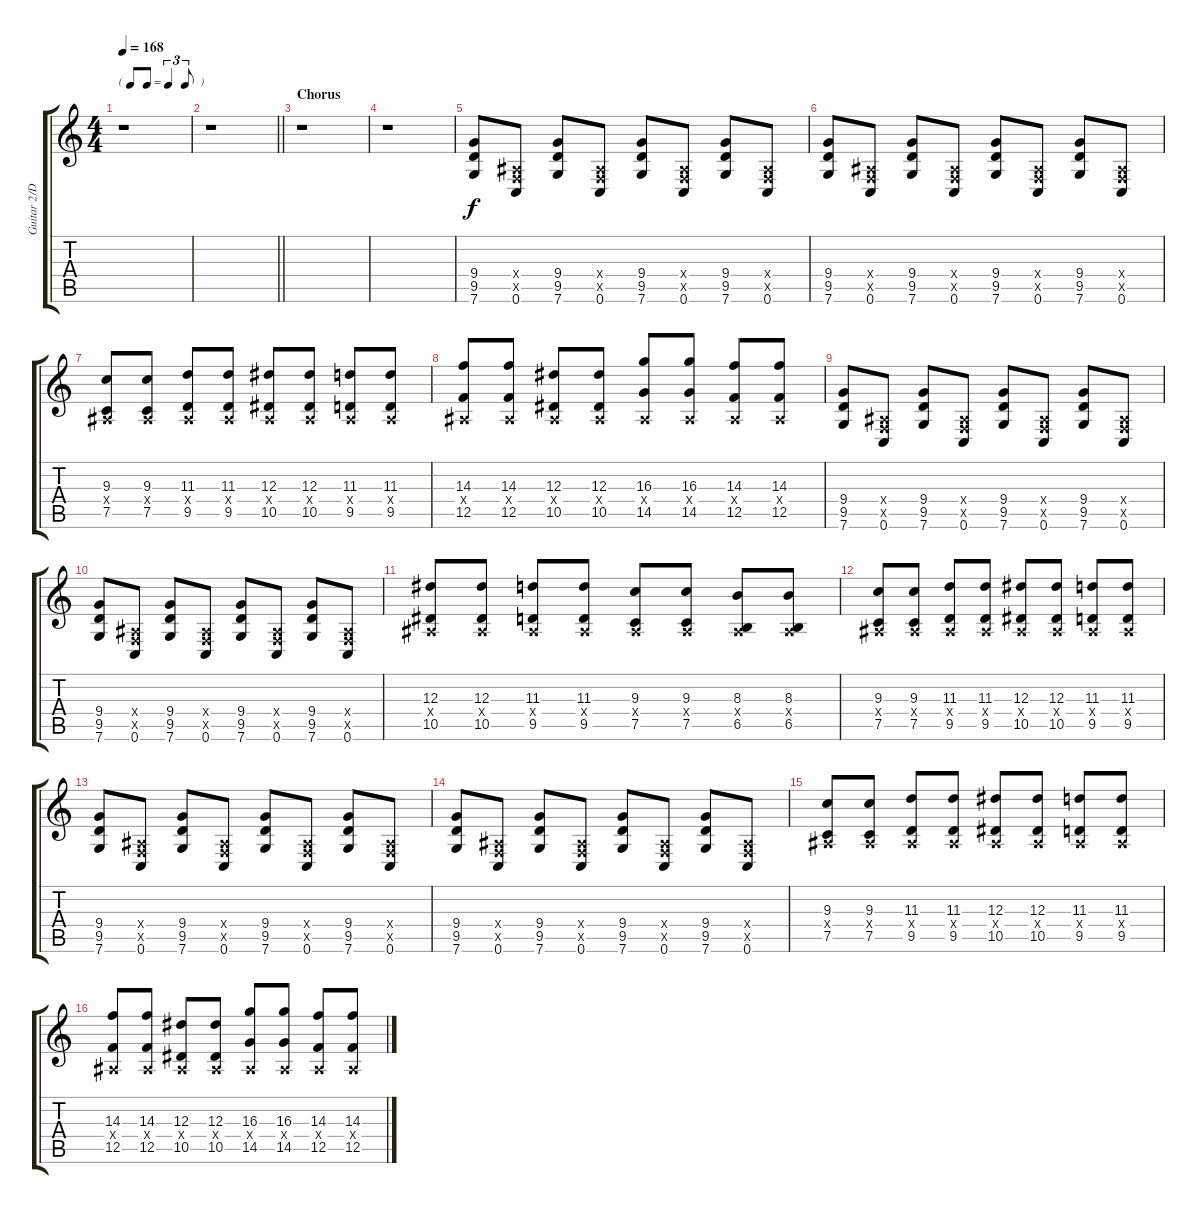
\track ("Guitar 2/Drone Vocals/Brass" "Guitar 2/D") {instrument distortionguitar bank 255}
\staff {score tabs}
\tuning (C4 G3 Eb3 Bb2 F2 C2) {hide}
\ts (4 4)
\tf triplet8th
\tempo 168
\clef g2
\ks c
r.1{dy f} |
\barLineRight lightlight
r.1 |
\section ("" "Chorus")
r.1 |
r.1 |
(9.4 9.5 7.6).8 (0.4{x} 0.5{x} 0.6).8 (9.4 9.5 7.6).8 (0.4{x} 0.5{x} 0.6).8 (9.4 9.5 7.6).8 (0.4{x} 0.5{x} 0.6).8 (9.4 9.5 7.6).8 (0.4{x} 0.5{x} 0.6).8 |
(9.4 9.5 7.6).8 (0.4{x} 0.5{x} 0.6).8 (9.4 9.5 7.6).8 (0.4{x} 0.5{x} 0.6).8 (9.4 9.5 7.6).8 (0.4{x} 0.5{x} 0.6).8 (9.4 9.5 7.6).8 (0.4{x} 0.5{x} 0.6).8 |
(9.3 0.4{x} 7.5).8 (9.3 0.4{x} 7.5).8 (11.3 0.4{x} 9.5).8 (11.3 0.4{x} 9.5).8 (12.3 0.4{x} 10.5).8 (12.3 0.4{x} 10.5).8 (11.3 0.4{x} 9.5).8 (11.3 0.4{x} 9.5).8 |
(14.3 0.4{x} 12.5).8 (14.3 0.4{x} 12.5).8 (12.3 0.4{x} 10.5).8 (12.3 0.4{x} 10.5).8 (16.3 0.4{x} 14.5).8 (16.3 0.4{x} 14.5).8 (14.3 0.4{x} 12.5).8 (14.3 0.4{x} 12.5).8 |
(9.4 9.5 7.6).8 (0.4{x} 0.5{x} 0.6).8 (9.4 9.5 7.6).8 (0.4{x} 0.5{x} 0.6).8 (9.4 9.5 7.6).8 (0.4{x} 0.5{x} 0.6).8 (9.4 9.5 7.6).8 (0.4{x} 0.5{x} 0.6).8 |
(9.4 9.5 7.6).8 (0.4{x} 0.5{x} 0.6).8 (9.4 9.5 7.6).8 (0.4{x} 0.5{x} 0.6).8 (9.4 9.5 7.6).8 (0.4{x} 0.5{x} 0.6).8 (9.4 9.5 7.6).8 (0.4{x} 0.5{x} 0.6).8 |
(12.3 0.4{x} 10.5).8 (12.3 0.4{x} 10.5).8 (11.3 0.4{x} 9.5).8 (11.3 0.4{x} 9.5).8 (9.3 0.4{x} 7.5).8 (9.3 0.4{x} 7.5).8 (8.3 0.4{x} 6.5).8 (8.3 0.4{x} 6.5).8 |
(9.3 0.4{x} 7.5).8 (9.3 0.4{x} 7.5).8 (11.3 0.4{x} 9.5).8 (11.3 0.4{x} 9.5).8 (12.3 0.4{x} 10.5).8 (12.3 0.4{x} 10.5).8 (11.3 0.4{x} 9.5).8 (11.3 0.4{x} 9.5).8 |
(9.4 9.5 7.6).8 (0.4{x} 0.5{x} 0.6).8 (9.4 9.5 7.6).8 (0.4{x} 0.5{x} 0.6).8 (9.4 9.5 7.6).8 (0.4{x} 0.5{x} 0.6).8 (9.4 9.5 7.6).8 (0.4{x} 0.5{x} 0.6).8 |
(9.4 9.5 7.6).8 (0.4{x} 0.5{x} 0.6).8 (9.4 9.5 7.6).8 (0.4{x} 0.5{x} 0.6).8 (9.4 9.5 7.6).8 (0.4{x} 0.5{x} 0.6).8 (9.4 9.5 7.6).8 (0.4{x} 0.5{x} 0.6).8 |
(9.3 0.4{x} 7.5).8 (9.3 0.4{x} 7.5).8 (11.3 0.4{x} 9.5).8 (11.3 0.4{x} 9.5).8 (12.3 0.4{x} 10.5).8 (12.3 0.4{x} 10.5).8 (11.3 0.4{x} 9.5).8 (11.3 0.4{x} 9.5).8 |
(14.3 0.4{x} 12.5).8 (14.3 0.4{x} 12.5).8 (12.3 0.4{x} 10.5).8 (12.3 0.4{x} 10.5).8 (16.3 0.4{x} 14.5).8 (16.3 0.4{x} 14.5).8 (14.3 0.4{x} 12.5).8 (14.3 0.4{x} 12.5).8
